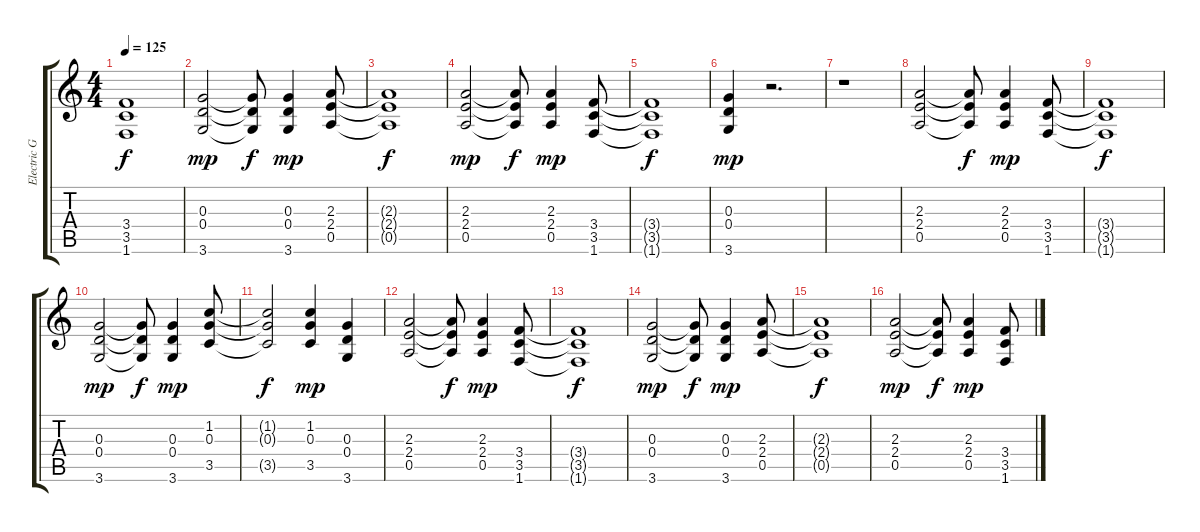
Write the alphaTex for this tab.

\track ("Electric Guitar" "Electric G") {instrument distortionguitar}
\staff {score tabs}
\tuning (E4 B3 G3 D3 A2 E2) {hide}
\ts (4 4)
\tempo 125
\clef g2
\ks c
(3.4{t} 3.5{t} 1.6{t}).1{dy f} |
(0.3 0.4 3.6).2{dy mp} (0.3{t} 0.4{t} 3.6{t}).8{dy f} (0.3 0.4 3.6).4{dy mp} (2.3 2.4 0.5).8 |
(2.3{t} 2.4{t} 0.5{t}).1{dy f} |
(2.3 2.4 0.5).2{dy mp} (2.3{t} 2.4{t} 0.5{t}).8{dy f} (2.3 2.4 0.5).4{dy mp} (3.4 3.5 1.6).8 |
(3.4{t} 3.5{t} 1.6{t}).1{dy f} |
(0.3 0.4 3.6).4{dy mp} r.2{d} |
r.1 |
(2.3 2.4 0.5).2 (2.3{t} 2.4{t} 0.5{t}).8{dy f} (2.3 2.4 0.5).4{dy mp} (3.4 3.5 1.6).8 |
(3.4{t} 3.5{t} 1.6{t}).1{dy f} |
(0.3 0.4 3.6).2{dy mp} (0.3{t} 0.4{t} 3.6{t}).8{dy f} (0.3 0.4 3.6).4{dy mp} (1.2 0.3 3.5).8 |
(1.2{t} 0.3{t} 3.5{t}).2{dy f} (1.2 0.3 3.5).4{dy mp} (0.3 0.4 3.6).4 |
(2.3 2.4 0.5).2 (2.3{t} 2.4{t} 0.5{t}).8{dy f} (2.3 2.4 0.5).4{dy mp} (3.4 3.5 1.6).8 |
(3.4{t} 3.5{t} 1.6{t}).1{dy f} |
(0.3 0.4 3.6).2{dy mp} (0.3{t} 0.4{t} 3.6{t}).8{dy f} (0.3 0.4 3.6).4{dy mp} (2.3 2.4 0.5).8 |
(2.3{t} 2.4{t} 0.5{t}).1{dy f} |
(2.3 2.4 0.5).2{dy mp} (2.3{t} 2.4{t} 0.5{t}).8{dy f} (2.3 2.4 0.5).4{dy mp} (3.4 3.5 1.6).8
